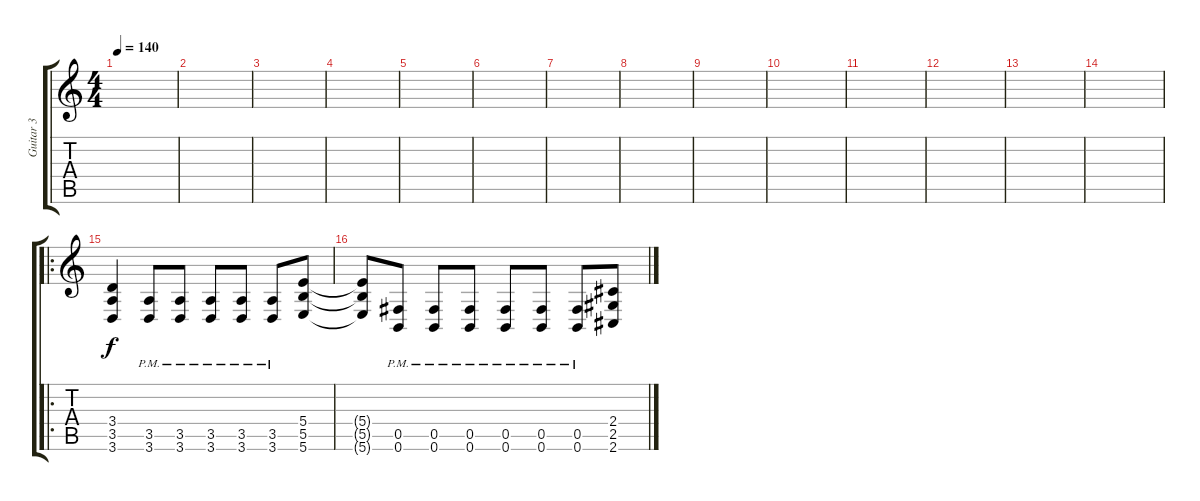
\track ("Guitar 3" "Guitar 3") {instrument distortionguitar}
\staff {score tabs}
\tuning (Db4 Ab3 E3 B2 Gb2 B1) {hide}
\ts (4 4)
\tempo 140
\clef g2
\ks c
|
|
|
|
|
|
|
|
|
|
|
|
|
|
\ro
(3.4 3.5 3.6).4 (3.5{pm} 3.6{pm}).8 (3.5{pm} 3.6{pm}).8 (3.5{pm} 3.6{pm}).8 (3.5{pm} 3.6{pm}).8 (3.5{pm} 3.6{pm}).8 (5.4 5.5 5.6).8 |
(5.4{t} 5.5{t} 5.6{t}).8 (0.5{pm} 0.6{pm}).8 (0.5{pm} 0.6{pm}).8 (0.5{pm} 0.6{pm}).8 (0.5{pm} 0.6{pm}).8 (0.5{pm} 0.6{pm}).8 (0.5{pm} 0.6{pm}).8 (2.4 2.5 2.6).8
